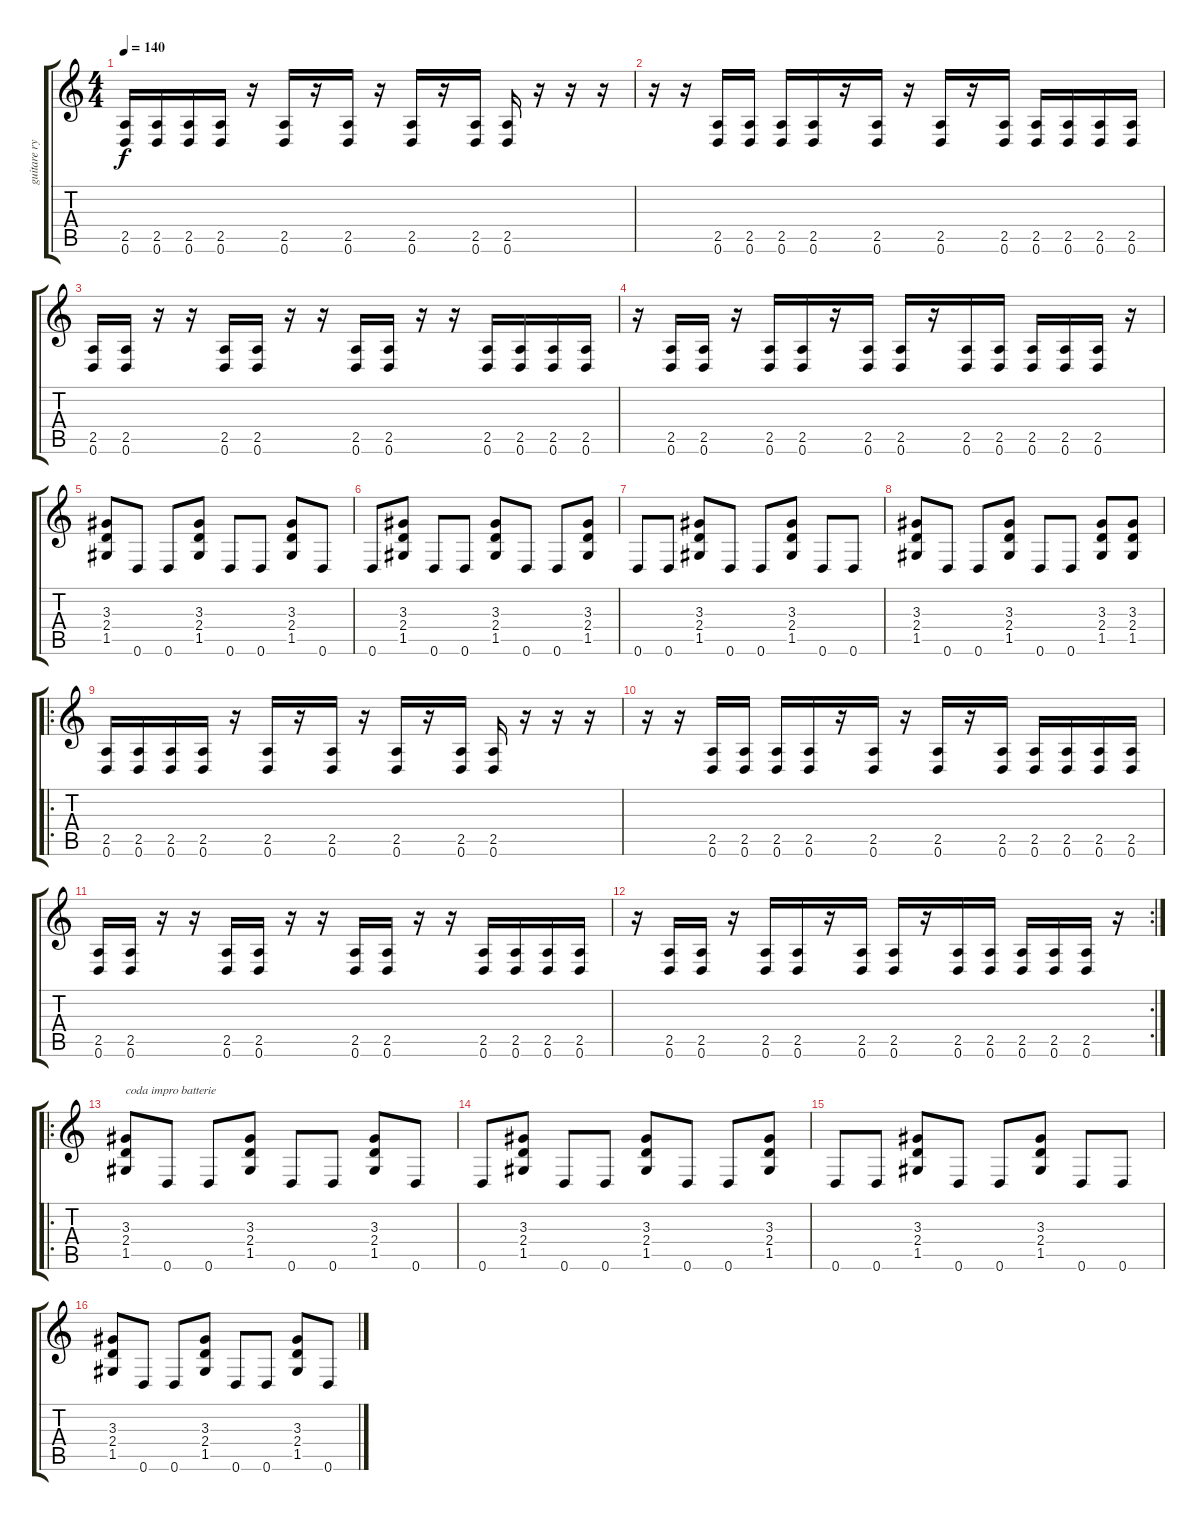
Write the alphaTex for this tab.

\track ("guitare rytmique" "guitare ry") {instrument distortionguitar}
\staff {score tabs}
\tuning (D4 A3 F3 C3 G2 D2) {hide}
\ts (4 4)
\tempo 140
\clef g2
\ks c
(2.5 0.6).16{dy f} (2.5 0.6).16 (2.5 0.6).16 (2.5 0.6).16 r.16 (2.5 0.6).16 r.16 (2.5 0.6).16 r.16 (2.5 0.6).16 r.16 (2.5 0.6).16 (2.5 0.6).16 r.16 r.16 r.16 |
r.16 r.16 (2.5 0.6).16 (2.5 0.6).16 (2.5 0.6).16 (2.5 0.6).16 r.16 (2.5 0.6).16 r.16 (2.5 0.6).16 r.16 (2.5 0.6).16 (2.5 0.6).16 (2.5 0.6).16 (2.5 0.6).16 (2.5 0.6).16 |
(2.5 0.6).16 (2.5 0.6).16 r.16 r.16 (2.5 0.6).16 (2.5 0.6).16 r.16 r.16 (2.5 0.6).16 (2.5 0.6).16 r.16 r.16 (2.5 0.6).16 (2.5 0.6).16 (2.5 0.6).16 (2.5 0.6).16 |
r.16 (2.5 0.6).16 (2.5 0.6).16 r.16 (2.5 0.6).16 (2.5 0.6).16 r.16 (2.5 0.6).16 (2.5 0.6).16 r.16 (2.5 0.6).16 (2.5 0.6).16 (2.5 0.6).16 (2.5 0.6).16 (2.5 0.6).16 r.16 |
(3.3 2.4 1.5).8 0.6.8 0.6.8 (3.3 2.4 1.5).8 0.6.8 0.6.8 (3.3 2.4 1.5).8 0.6.8 |
0.6.8 (3.3 2.4 1.5).8 0.6.8 0.6.8 (3.3 2.4 1.5).8 0.6.8 0.6.8 (3.3 2.4 1.5).8 |
0.6.8 0.6.8 (3.3 2.4 1.5).8 0.6.8 0.6.8 (3.3 2.4 1.5).8 0.6.8 0.6.8 |
(3.3 2.4 1.5).8 0.6.8 0.6.8 (3.3 2.4 1.5).8 0.6.8 0.6.8 (3.3 2.4 1.5).8 (3.3 2.4 1.5).8 |
\ro
(2.5 0.6).16 (2.5 0.6).16 (2.5 0.6).16 (2.5 0.6).16 r.16 (2.5 0.6).16 r.16 (2.5 0.6).16 r.16 (2.5 0.6).16 r.16 (2.5 0.6).16 (2.5 0.6).16 r.16 r.16 r.16 |
r.16 r.16 (2.5 0.6).16 (2.5 0.6).16 (2.5 0.6).16 (2.5 0.6).16 r.16 (2.5 0.6).16 r.16 (2.5 0.6).16 r.16 (2.5 0.6).16 (2.5 0.6).16 (2.5 0.6).16 (2.5 0.6).16 (2.5 0.6).16 |
(2.5 0.6).16 (2.5 0.6).16 r.16 r.16 (2.5 0.6).16 (2.5 0.6).16 r.16 r.16 (2.5 0.6).16 (2.5 0.6).16 r.16 r.16 (2.5 0.6).16 (2.5 0.6).16 (2.5 0.6).16 (2.5 0.6).16 |
\rc 2
r.16 (2.5 0.6).16 (2.5 0.6).16 r.16 (2.5 0.6).16 (2.5 0.6).16 r.16 (2.5 0.6).16 (2.5 0.6).16 r.16 (2.5 0.6).16 (2.5 0.6).16 (2.5 0.6).16 (2.5 0.6).16 (2.5 0.6).16 r.16 |
\ro
(3.3 2.4 1.5).8{txt "coda impro batterie"} 0.6.8 0.6.8 (3.3 2.4 1.5).8 0.6.8 0.6.8 (3.3 2.4 1.5).8 0.6.8 |
0.6.8 (3.3 2.4 1.5).8 0.6.8 0.6.8 (3.3 2.4 1.5).8 0.6.8 0.6.8 (3.3 2.4 1.5).8 |
0.6.8 0.6.8 (3.3 2.4 1.5).8 0.6.8 0.6.8 (3.3 2.4 1.5).8 0.6.8 0.6.8 |
(3.3 2.4 1.5).8 0.6.8 0.6.8 (3.3 2.4 1.5).8 0.6.8 0.6.8 (3.3 2.4 1.5).8 0.6.8
